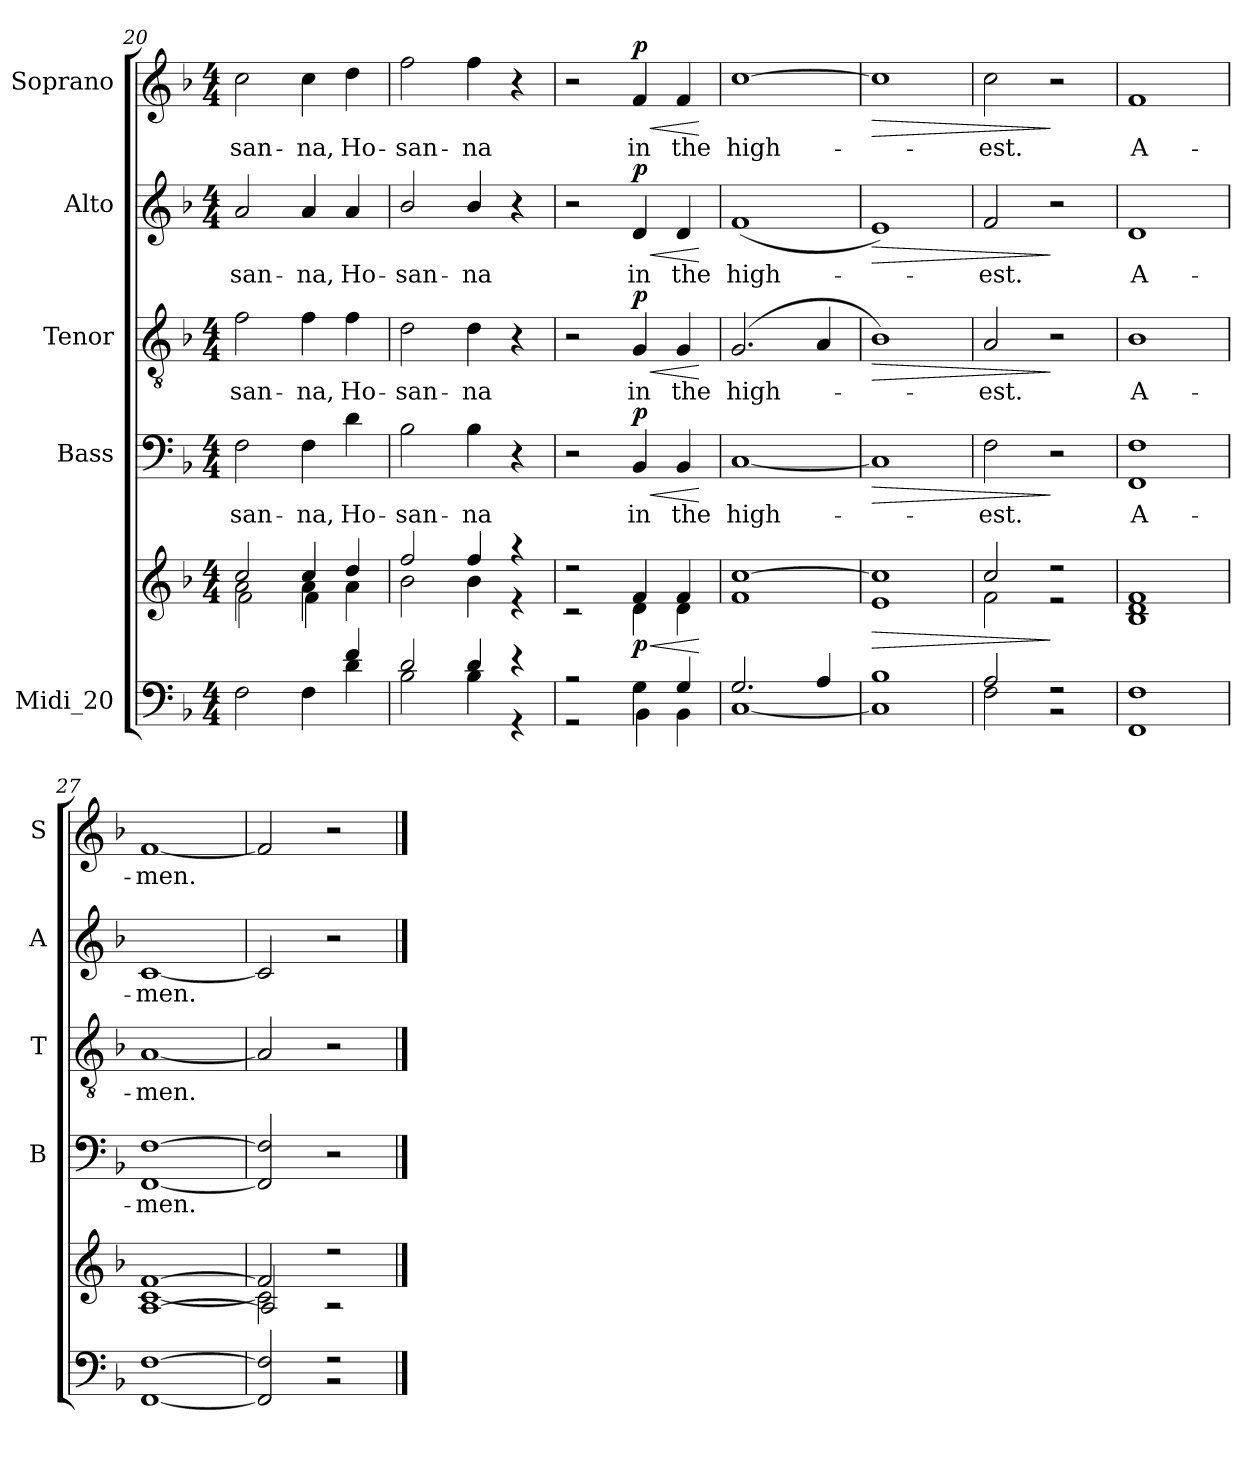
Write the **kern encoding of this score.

**kern	**kern	**dynam	**kern	**text	**dynam	**kern	**text	**dynam	**kern	**text	**dynam	**kern	**text	**dynam
*part5	*part5	*part5	*part4	*part4	*part4	*part3	*part3	*part3	*part2	*part2	*part2	*part1	*part1	*part1
*staff6	*staff5	*staff5/6	*staff4	*staff4	*staff4	*staff3	*staff3	*staff3	*staff2	*staff2	*staff2	*staff1	*staff1	*staff1
*I"Midi_20	*	*	*I"Bass	*	*	*I"Tenor	*	*	*I"Alto	*	*	*I"Soprano	*	*
*	*	*	*I'B	*	*	*I'T	*	*	*I'A	*	*	*I'S	*	*
*clefF4	*clefG2	*	*clefF4	*	*	*clefGv2	*	*	*clefG2	*	*	*clefG2	*	*
*k[b-]	*k[b-]	*	*k[b-]	*	*	*k[b-]	*	*	*k[b-]	*	*	*k[b-]	*	*
*F:	*F:	*	*F:	*	*	*F:	*	*	*F:	*	*	*F:	*	*
*M4/4	*M4/4	*	*M4/4	*	*	*M4/4	*	*	*M4/4	*	*	*M4/4	*	*
=20	=20	=20	=20	=20	=20	=20	=20	=20	=20	=20	=20	=20	=20	=20
*^	*^	*	*	*	*	*	*	*	*	*	*	*	*	*
*	*	*	*^	*	*	*	*	*	*	*	*	*	*	*	*	*
!	!	!	!	!	!	!	!LO:LY:b	!	!	!LO:LY:b	!	!	!LO:LY:b	!	!	!LO:LY:b	!
2.ryy	2F	2cc	2a\	2f\	.	2F	-san-	.	2f	-san-	.	2a	-san-	.	2cc	-san-	.
!	!	!	!	!	!	!	!LO:LY:b	!	!	!LO:LY:b	!	!	!LO:LY:b	!	!	!LO:LY:b	!
.	4F	4cc	4a\	4f\	.	4F	-na,	.	4f	-na,	.	4a	-na,	.	4cc	-na,	.
!	!	!	!	!	!	!	!LO:LY:b	!	!	!LO:LY:b	!	!	!LO:LY:b	!	!	!LO:LY:b	!
4f	4d	4dd	4a\	4ryy	.	4d	Ho-	.	4f	Ho-	.	4a	Ho-	.	4dd	Ho-	.
=21	=21	=21	=21	=21	=21	=21	=21	=21	=21	=21	=21	=21	=21	=21	=21	=21	=21
!	!	!	!	!	!	!	!LO:LY:b	!	!	!LO:LY:b	!	!	!LO:LY:b	!	!	!LO:LY:b	!
*	*	*	*v	*v	*	*	*	*	*	*	*	*	*	*	*	*	*
2d	2B-	2ff	2b-	.	2B-	-san-	.	2d	-san-	.	2b-/	-san-	.	2ff	-san-	.
!	!	!	!	!	!	!LO:LY:b	!	!	!LO:LY:b	!	!	!LO:LY:b	!	!	!LO:LY:b	!
4d	4B-	4ff	4b-	.	4B-	-na	.	4d	-na	.	4b-/	-na	.	4ff	-na	.
4r	4r	4r	4r	.	4r	.	.	4r	.	.	4r	.	.	4r	.	.
=22	=22	=22	=22	=22	=22	=22	=22	=22	=22	=22	=22	=22	=22	=22	=22	=22
2r	2r	2r	2r	.	2r	.	.	2r	.	.	2r	.	.	2r	.	.
!	!	!	!	!LO:HP:b	!	!LO:LY:b	!LO:HP:b	!	!LO:LY:b	!LO:HP:b	!	!LO:LY:b	!LO:HP:b	!	!LO:LY:b	!LO:HP:b
!	!	!	!	!LO:DY:n=1:b	!	!	!LO:DY:n=1:b	!	!	!LO:DY:n=1:b	!	!	!LO:DY:n=1:b	!	!	!LO:DY:n=1:b
4G\	4BB-\	4f	4d	< p	4BB-	in	< p	4G	in	< p	4d	in	< p	4f	in	< p
!	!	!	!	!	!	!LO:LY:b	!	!	!LO:LY:b	!	!	!LO:LY:b	!	!	!LO:LY:b	!
4G	4BB-\	4f	4d	.	4BB-	the	.	4G	the	.	4d	the	.	4f	the	.
*v	*v	*	*	*	*	*	*	*	*	*	*	*	*	*	*	*
*	*v	*v	*	*	*	*	*	*	*	*	*	*	*	*	*
.	.	[	.	.	[	.	.	[	.	.	[	.	.	[
=23	=23	=23	=23	=23	=23	=23	=23	=23	=23	=23	=23	=23	=23	=23
*^	*^	*	*	*	*	*	*	*	*	*	*	*	*	*
!	!	!	!	!	!	!LO:LY:b	!	!	!LO:LY:b	!	!	!LO:LY:b	!	!	!LO:LY:b	!
2.G/	[1C/	[1cc	1f	.	[1C	high-	.	(<2.G	high-	.	(<1f/	high-	.	[1cc	high-	.
4A/	.	.	.	.	.	.	.	4A	.	.	.	.	.	.	.	.
=24	=24	=24	=24	=24	=24	=24	=24	=24	=24	=24	=24	=24	=24	=24	=24	=24
!	!	!	!	!LO:HP:b	!	!	!LO:HP:b	!	!	!LO:HP:b	!	!	!LO:HP:b	!	!	!LO:HP:b
1B-	1C]	1cc]	1e	>	1C]	.	>	1B-)	.	>	1e/)	.	>	1cc]	.	>
=25	=25	=25	=25	=25	=25	=25	=25	=25	=25	=25	=25	=25	=25	=25	=25	=25
!	!	!	!	!	!	!LO:LY:b	!	!	!LO:LY:b	!	!	!LO:LY:b	!	!	!LO:LY:b	!
2A	2F	2cc/	2f	.	2F	est.	.	2A	est.	.	2f	est.	.	2cc	est.	.
2r	2r	2r	2r	]	2r	.	]	2r	.	]	2r	.	]	2r	.	]
=26	=26	=26	=26	=26	=26	=26	=26	=26	=26	=26	=26	=26	=26	=26	=26	=26
*	*	*	*^	*	*	*	*	*	*	*	*	*	*	*	*	*
!	!	!	!	!	!	!	!LO:LY:b	!	!	!LO:LY:b	!	!	!LO:LY:b	!	!	!LO:LY:b	!
*v	*v	*	*	*	*	*	*	*	*	*	*	*	*	*	*	*	*
1FF 1F	1f	1d	1B-/	.	1FF 1F	A-	.	1B-	A-	.	1d	A-	.	1f	A-	.
=27	=27	=27	=27	=27	=27	=27	=27	=27	=27	=27	=27	=27	=27	=27	=27	=27
!	!	!	!	!	!	!LO:LY:b	!	!	!LO:LY:b	!	!	!LO:LY:b	!	!	!LO:LY:b	!
[1FF [1F	[1f	[1c	[1A/	.	[1FF [1F	-men.	.	[1A	-men.	.	[1c	-men.	.	[1f	-men.	.
=28	=28	=28	=28	=28	=28	=28	=28	=28	=28	=28	=28	=28	=28	=28	=28	=28
*^	*	*	*	*	*	*	*	*	*	*	*	*	*	*	*	*
2ryy	2FF] 2F]	2f]	2c]	2A/]	.	2FF] 2F]	.	.	2A]	.	.	2c]	.	.	2f]	.	.
2r	2r	2r	2r	2ryy	.	2r	.	.	2r	.	.	2r	.	.	2r	.	.
*v	*v	*	*	*	*	*	*	*	*	*	*	*	*	*	*	*	*
*	*v	*v	*v	*	*	*	*	*	*	*	*	*	*	*	*	*
==	==	==	==	==	==	==	==	==	==	==	==	==	==	==
*-	*-	*-	*-	*-	*-	*-	*-	*-	*-	*-	*-	*-	*-	*-
